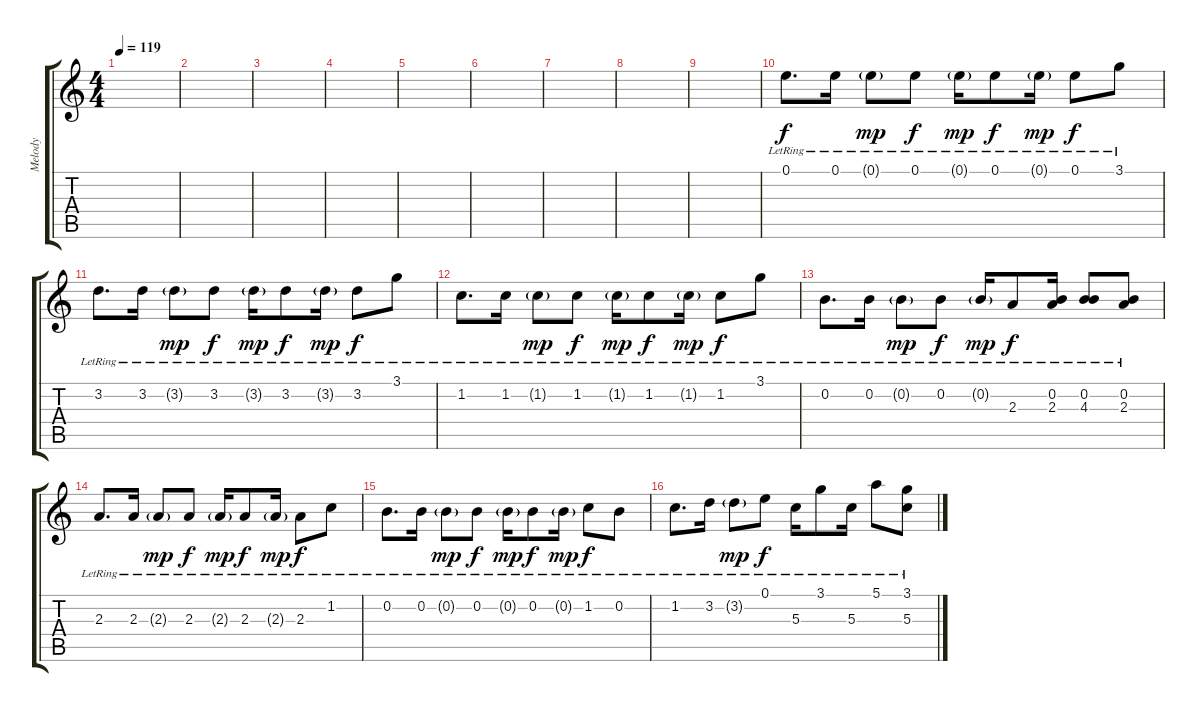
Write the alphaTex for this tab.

\track ("Melody" "Melody") {instrument acousticguitarnylon}
\staff {score tabs}
\tuning (E4 B3 G3 D3 A2 E2) {hide}
\ts (4 4)
\tempo 119
\clef g2
\ks c
|
|
|
|
|
|
|
|
|
0.1{lr}.8{d dy f} 0.1{lr}.16 0.1{g lr}.8{dy mp} 0.1{lr}.8{dy f} 0.1{g lr}.16{dy mp} 0.1{lr}.8{dy f} 0.1{g lr}.16{dy mp} 0.1{lr}.8{dy f} 3.1{lr}.8 |
3.2{lr}.8{d} 3.2{lr}.16 3.2{g lr}.8{dy mp} 3.2{lr}.8{dy f} 3.2{g lr}.16{dy mp} 3.2{lr}.8{dy f} 3.2{g lr}.16{dy mp} 3.2{lr}.8{dy f} 3.1{lr}.8 |
1.2{lr}.8{d} 1.2{lr}.16 1.2{g lr}.8{dy mp} 1.2{lr}.8{dy f} 1.2{g lr}.16{dy mp} 1.2{lr}.8{dy f} 1.2{g lr}.16{dy mp} 1.2{lr}.8{dy f} 3.1{lr}.8 |
0.2{lr}.8{d} 0.2{lr}.16 0.2{g lr}.8{dy mp} 0.2{lr}.8{dy f} 0.2{g lr}.16{dy mp} 2.3{lr}.8{dy f} (0.2{lr} 2.3{lr}).16 (0.2{lr} 4.3{lr}).8 (0.2{lr} 2.3{lr}).8 |
2.3{lr}.8{d} 2.3{lr}.16 2.3{g lr}.8{dy mp} 2.3{lr}.8{dy f} 2.3{g lr}.16{dy mp} 2.3{lr}.8{dy f} 2.3{g lr}.16{dy mp} 2.3{lr}.8{dy f} 1.2{lr}.8 |
0.2{lr}.8{d} 0.2{lr}.16 0.2{g lr}.8{dy mp} 0.2{lr}.8{dy f} 0.2{g lr}.16{dy mp} 0.2{lr}.8{dy f} 0.2{g lr}.16{dy mp} 1.2{lr}.8{dy f} 0.2{lr}.8 |
1.2{lr}.8{d} 3.2{lr}.16 3.2{g lr}.8{dy mp} 0.1{lr}.8{dy f} 5.3{lr}.16 3.1{lr}.8 5.3{lr}.16 5.1{lr}.8 (3.1{lr} 5.3).8
